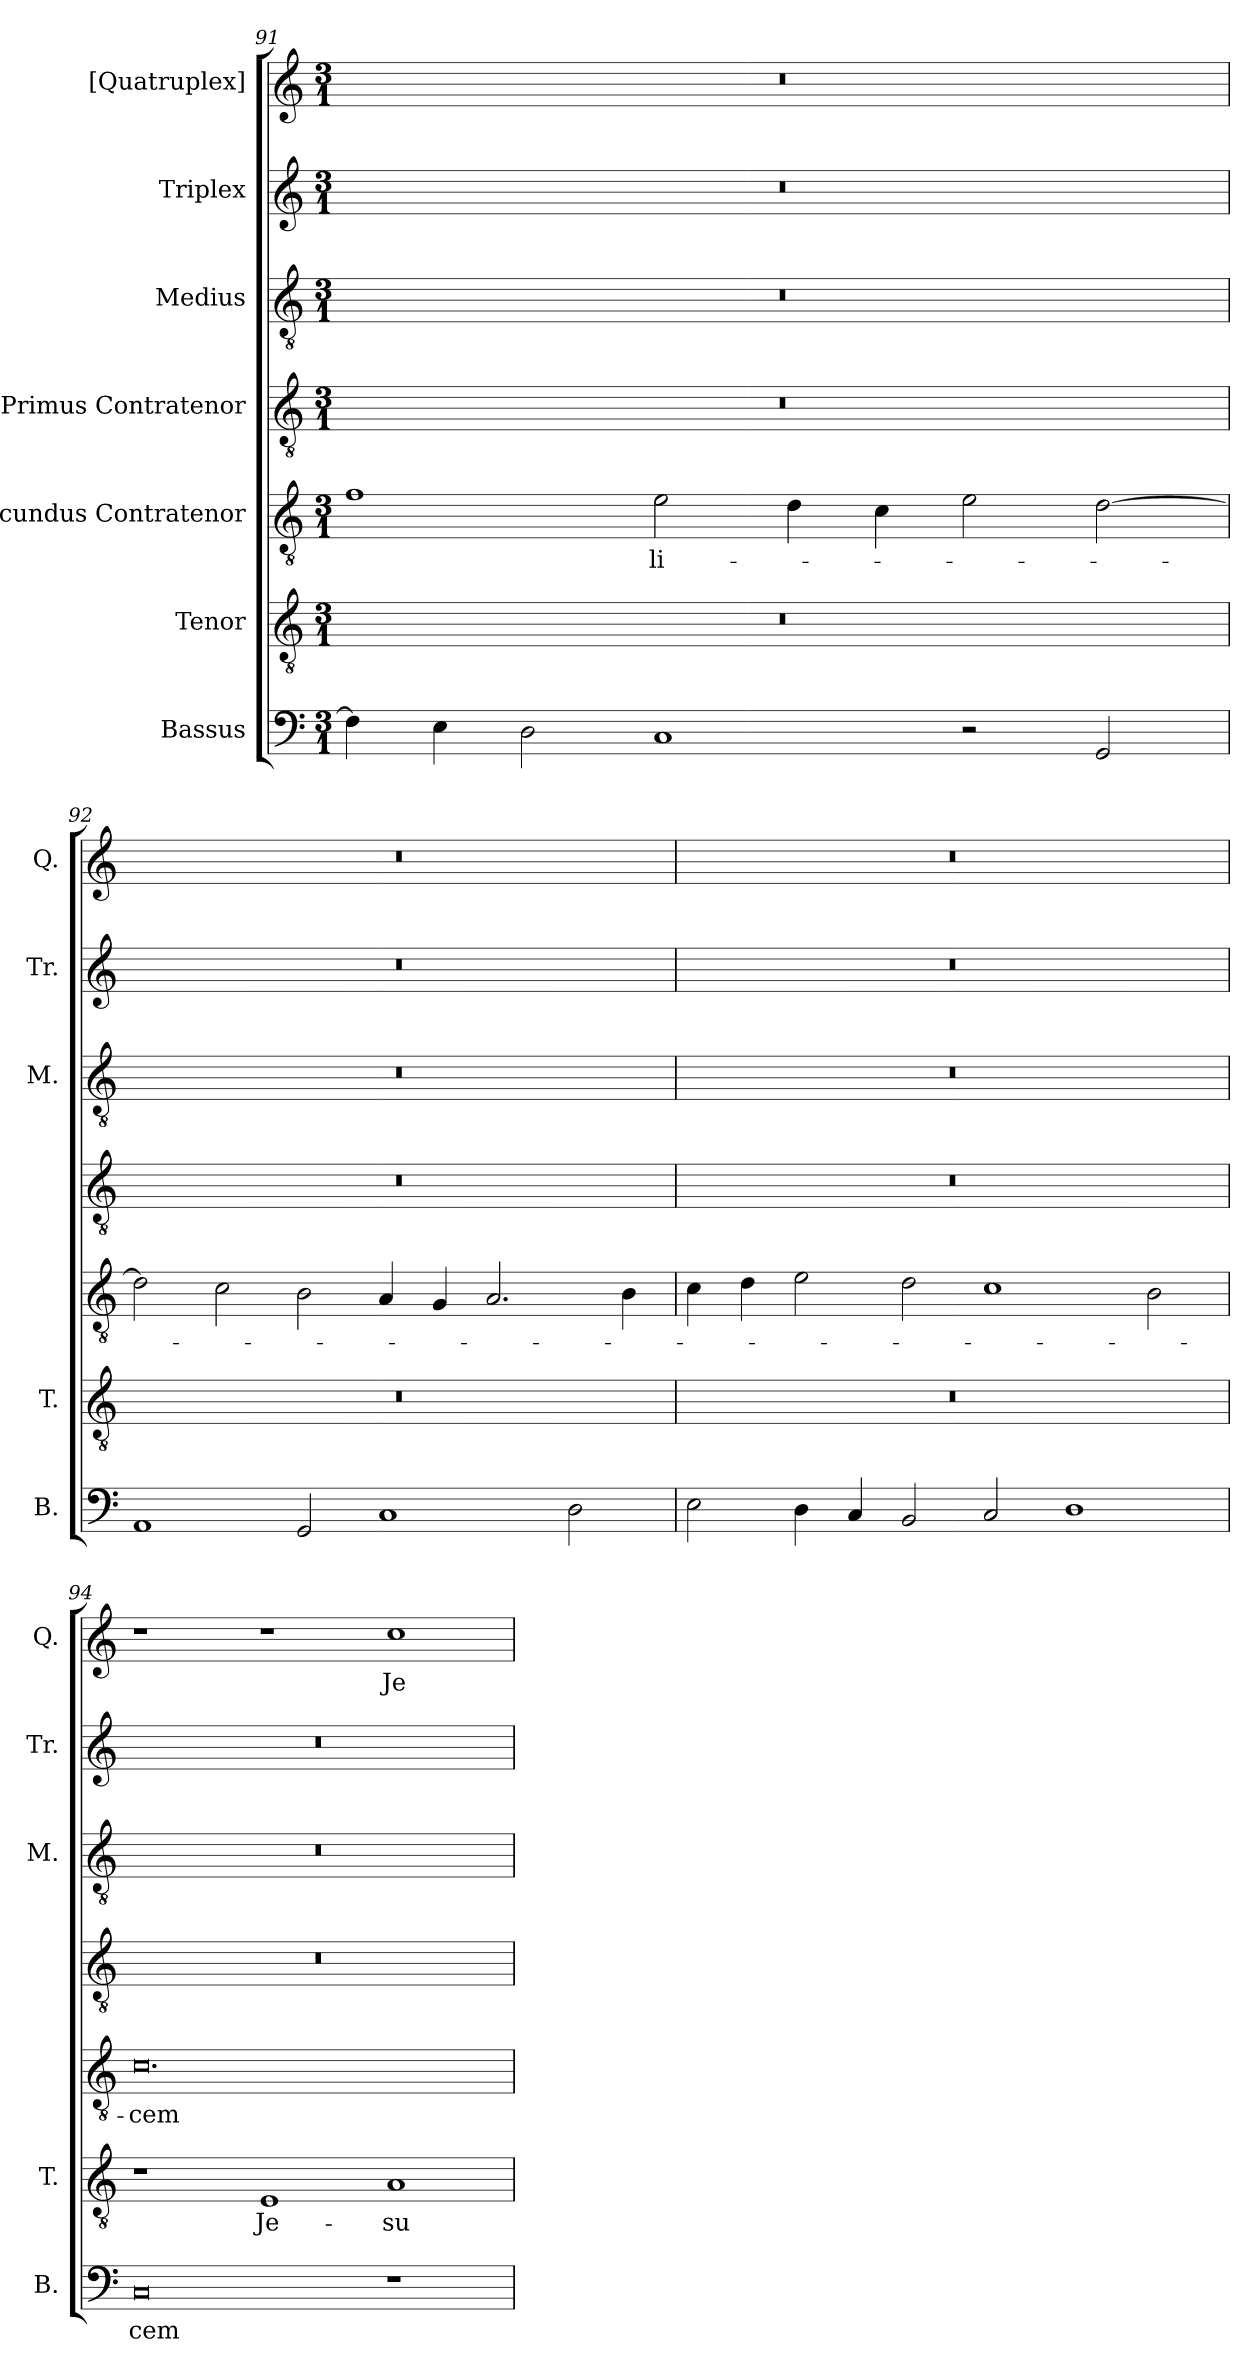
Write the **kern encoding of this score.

**kern	**text	**kern	**text	**kern	**text	**kern	**kern	**kern	**kern	**text
*part7	*part7	*part6	*part6	*part5	*part5	*part4	*part3	*part2	*part1	*part1
*staff7	*staff7	*staff6	*staff6	*staff5	*staff5	*staff4	*staff3	*staff2	*staff1	*staff1
*I"Bassus	*	*I"Tenor	*	*I"Secundus Contratenor	*	*I"Primus Contratenor	*I"Medius	*I"Triplex	*I"[Quatruplex]	*
*I'B.	*	*I'T.	*	*	*	*	*I'M.	*I'Tr.	*I'Q.	*
!!LO:LB:g=z
*clefF4	*	*clefGv2	*	*clefGv2	*	*clefGv2	*clefGv2	*clefG2	*clefG2	*
*	*	*ITrd7c12	*	*ITrd7c12	*	*ITrd7c12	*ITrd7c12	*	*	*
*k[]	*	*k[]	*	*k[]	*	*k[]	*k[]	*k[]	*k[]	*
*C:	*	*C:	*	*C:	*	*C:	*C:	*C:	*C:	*
*M3/1	*	*M3/1	*	*M3/1	*	*M3/1	*M3/1	*M3/1	*M3/1	*
=91	=91	=91	=91	=91	=91	=91	=91	=91	=91	=91
!	!	!LO:N:vis=1	!	!	!	!LO:N:vis=1	!LO:N:vis=1	!LO:N:vis=1	!LO:N:vis=1	!
4Fi\]	.	0.r	.	1Fi	.	0.r	0.r	0.r	0.r	.
4Ei\	.	.	.	.	.	.	.	.	.	.
2Di\	.	.	.	.	.	.	.	.	.	.
!	!	!	!	!	!LO:LY:b:color=#000000	!	!	!	!	!
1Ci	.	.	.	2Ei\	-li-	.	.	.	.	.
.	.	.	.	4Di\	.	.	.	.	.	.
.	.	.	.	4Ci\	.	.	.	.	.	.
2r	.	.	.	2Ei\	.	.	.	.	.	.
2GGi/	.	.	.	[>2Di\	.	.	.	.	.	.
=92`	=92`	=92`	=92`	=92`	=92`	=92`	=92`	=92`	=92`	=92`
!	!	!LO:N:vis=1	!	!	!	!LO:N:vis=1	!LO:N:vis=1	!LO:N:vis=1	!LO:N:vis=1	!
1AAi	.	0.r	.	2Di\]	.	0.r	0.r	0.r	0.r	.
.	.	.	.	2Ci\	.	.	.	.	.	.
2GGi/	.	.	.	2BBi\	.	.	.	.	.	.
1Ci	.	.	.	4AAi/	.	.	.	.	.	.
.	.	.	.	4GGi/	.	.	.	.	.	.
.	.	.	.	2.AAi/	.	.	.	.	.	.
2Di\	.	.	.	.	.	.	.	.	.	.
.	.	.	.	4BBi\	.	.	.	.	.	.
=93`	=93`	=93`	=93`	=93`	=93`	=93`	=93`	=93`	=93`	=93`
!	!	!LO:N:vis=1	!	!	!	!LO:N:vis=1	!LO:N:vis=1	!LO:N:vis=1	!LO:N:vis=1	!
2Ei\	.	0.r	.	4Ci\	.	0.r	0.r	0.r	0.r	.
.	.	.	.	4Di\	.	.	.	.	.	.
4Di\	.	.	.	2Ei\	.	.	.	.	.	.
4Ci/	.	.	.	.	.	.	.	.	.	.
2BBi/	.	.	.	2Di\	.	.	.	.	.	.
2Ci/	.	.	.	1Ci	.	.	.	.	.	.
1Di	.	.	.	.	.	.	.	.	.	.
.	.	.	.	2BBi\	.	.	.	.	.	.
!!LO:PB:g=z
=94`	=94`	=94`	=94`	=94`	=94`	=94`	=94`	=94`	=94`	=94`
!	!LO:LY:b:color=#000000	!	!	!	!	!	!	!	!	!
!	!	!	!	!	!LO:LY:b:color=#000000	!LO:N:vis=1	!LO:N:vis=1	!LO:N:vis=1	!	!
0Ci	-cem	1r	.	0.Ci	-cem	0.r	0.r	0.r	1r	.
!	!	!	!LO:LY:b:color=#000000	!	!	!	!	!	!	!
.	.	1EEi	Je-	.	.	.	.	.	1r	.
!	!	!	!LO:LY:b:color=#000000	!	!	!	!	!	!	!
!	!	!	!	!	!	!	!	!	!	!LO:LY:b:color=#000000
1r	.	1AAi	-su	.	.	.	.	.	1cci	Je-
=`	=`	=`	=`	=`	=`	=`	=`	=`	=`	=`
*-	*-	*-	*-	*-	*-	*-	*-	*-	*-	*-
